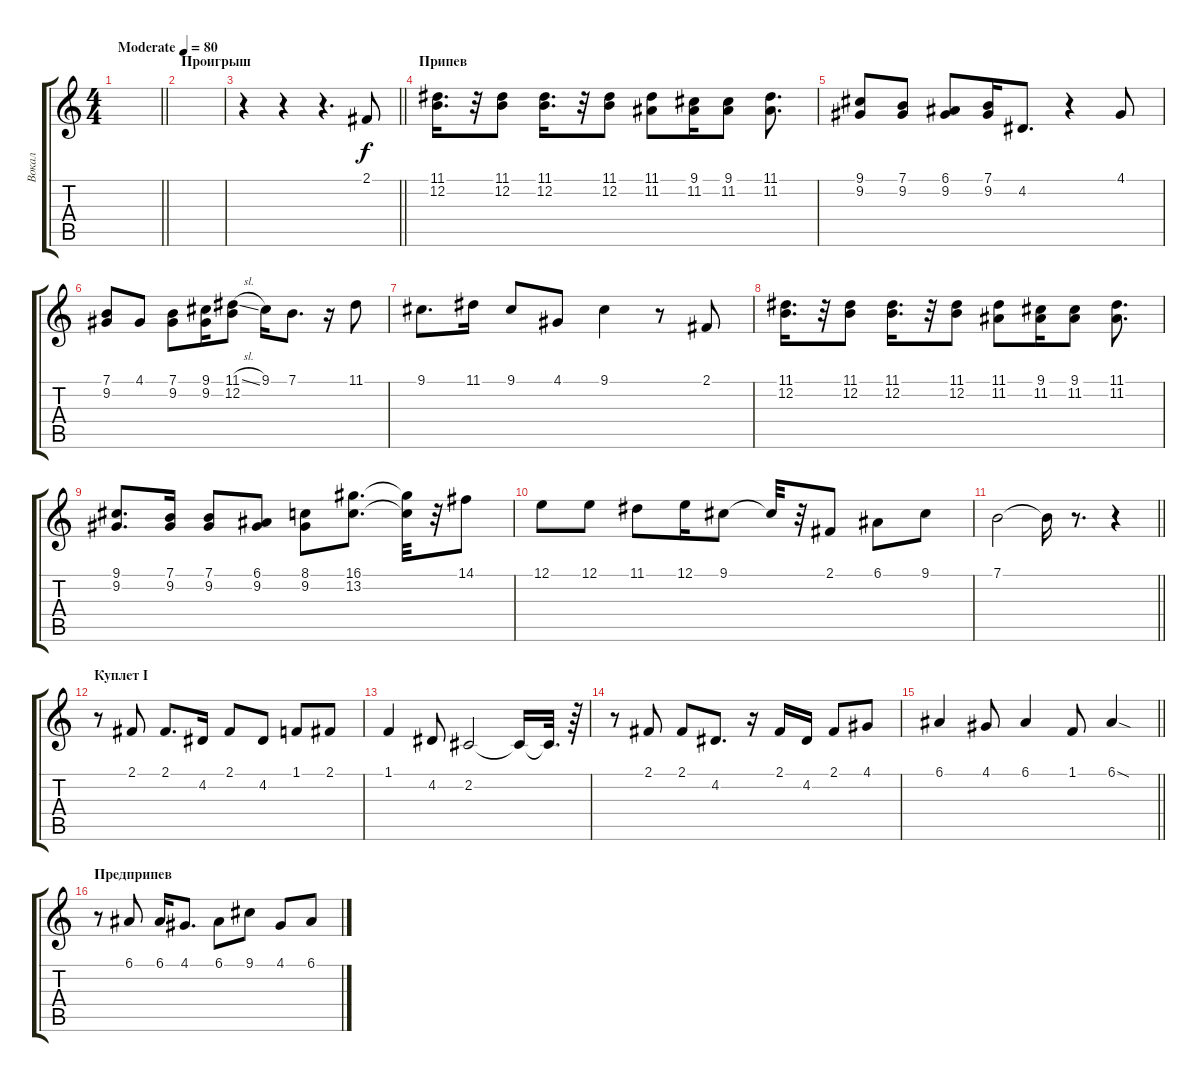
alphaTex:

\track ("Вокал" "Вокал") {instrument trumpet}
\staff {score tabs}
\tuning (E4 B3 G3 D3 A2 E2) {hide}
\ts (4 4)
\tempo (80 "Moderate")
\clef g2
\barLineRight lightlight
\ks c
|
\section ("" "Проигрыш")
|
\barLineRight lightlight
r.4 r.4 r.4{d} 2.1.8 |
\section ("" "Припев")
(11.1 12.2).16{d} r.32 (11.1 12.2).8 (11.1 12.2).16{d} r.32 (11.1 12.2).8 (11.1 11.2).8 (9.1 11.2).16 (9.1 11.2).8 (11.1 11.2).8{d} |
(9.1 9.2).8 (7.1 9.2).8 (6.1 9.2).8 (7.1 9.2).16 4.2.8{d} r.4 4.1.8 |
(7.1 9.2).8 4.1.8 (7.1 9.2).8 (9.1 9.2).16 (11.1{sl} 12.2).8 9.1.16 7.1.8{d} r.16 11.1.8 |
9.1.8{d} 11.1.16 9.1.8 4.1.8 9.1.4 r.8 2.1.8 |
(11.1 12.2).16{d} r.32 (11.1 12.2).8 (11.1 12.2).16{d} r.32 (11.1 12.2).8 (11.1 11.2).8 (9.1 11.2).16 (9.1 11.2).8 (11.1 11.2).8{d} |
(9.1 9.2).8{d} (7.1 9.2).16 (7.1 9.2).8 (6.1 9.2).8 (8.1 9.2).8 (16.1 13.2).8{d} (16.1{t} 13.2{t}).32 r.32 14.1.8 |
12.1.8 12.1.8 11.1.8 12.1.16 9.1.8 9.1{t}.32 r.32 2.1.8 6.1.8 9.1.8 |
\barLineRight lightlight
7.1.2 7.1{t}.16 r.8{d} r.4 |
\section ("" "Куплет I")
r.8 2.1.8 2.1.8{d} 4.2.16 2.1.8 4.2.8 1.1.8 2.1.8 |
1.1.4 4.2.8 2.2.2 2.2{t}.16 2.2{t}.32{d} r.64 |
r.8 2.1.8 2.1.8 4.2.8{d} r.16 2.1.16 4.2.16 2.1.8 4.1.8 |
\barLineRight lightlight
6.1.4 4.1.8 6.1.4 1.1.8 6.1{sod}.4 |
\section ("" "Предприпев")
r.8 6.1.8 6.1.16 4.1.8{d} 6.1.8 9.1.8 4.1.8 6.1.8
